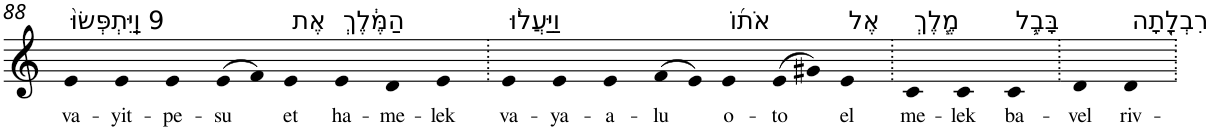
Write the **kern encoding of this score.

**kern	**text
*part1	*part1
*staff1	*staff1
*I"Piano	*
*I'Pno	*
!!LO:PB:g=z
*clefG2	*
*k[]	*
=88	=88
!LO:TX:a:t=9 וַֽיִּתְפְּשׂוּ֙	!
!	!LO:LY:b
4e	va-
!	!LO:LY:b
4e	-yit-
!	!LO:LY:b
4e	-pe-
!	!LO:LY:b
(>8e	-su
8f)	.
!LO:TX:a:t=אֶת	!
!	!LO:LY:b
4e	et
!LO:TX:a:t=הַמֶּ֔לֶךְ	!
!	!LO:LY:b
4e	ha-
!	!LO:LY:b
4d	-me-
!	!LO:LY:b
4e	-lek
=89.	=89.
!LO:TX:a:t=וַיַּעֲל֨וּ	!
!	!LO:LY:b
4e	va-
!	!LO:LY:b
4e	-ya-
!	!LO:LY:b
4e	-a-
!	!LO:LY:b
(>8f	-lu
8e)	.
!LO:TX:a:t=אֹת֜וֹ	!
!	!LO:LY:b
4e	o-
!	!LO:LY:b
(>8e	-to
8g#X)	.
!LO:TX:a:t=אֶל	!
!	!LO:LY:b
4e	el
=90.	=90.
!LO:TX:a:t=מֶ֧לֶךְ	!
!	!LO:LY:b
4c	me-
!	!LO:LY:b
4c	-lek
!LO:TX:a:t=בָּבֶ֛ל	!
!	!LO:LY:b
4c	ba-
=91.	=91.
!	!LO:LY:b
4d	-vel
!LO:TX:a:t=רִבְלָ֖תָה	!
!	!LO:LY:b
4d	riv-
=.	=.
*-	*-
